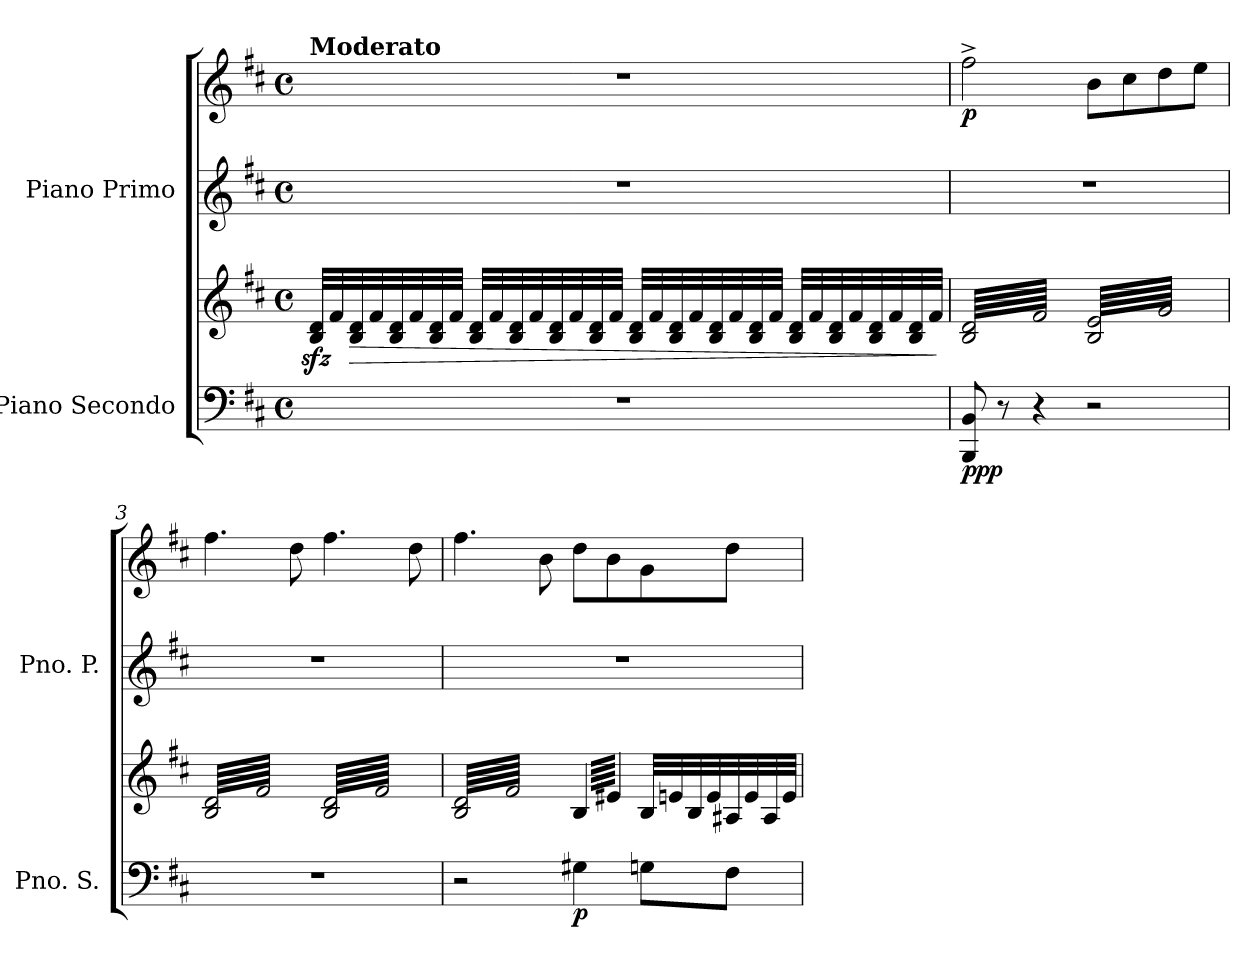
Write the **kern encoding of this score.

**kern	**kern	**dynam	**kern	**kern	**dynam
*part2	*part2	*part2	*part1	*part1	*part1
*staff4	*staff3	*staff3/4	*staff2	*staff1	*staff1/2
*I"Piano Secondo	*	*	*I"Piano Primo	*	*
*I'Pno. S.	*	*	*I'Pno. P.	*	*
*clefF4	*clefG2	*	*clefG2	*clefG2	*
*k[f#c#]	*k[f#c#]	*	*k[f#c#]	*k[f#c#]	*
*M4/4	*M4/4	*	*M4/4	*M4/4	*
*met(c)	*met(c)	*	*met(c)	*met(c)	*
=1	=1	=1	=1	=1	=1
!	!	!	!	!LO:TX:a:B:t=Moderato	!
1r	32B!/zz< 32d!/zz<LLL	.	1r	1r	.
.	32f#!/	.	.	.	.
!	!	!LO:HP:b	!	!	!
.	32B!/ 32d!/	>	.	.	.
.	32f#!/	.	.	.	.
.	32B!/ 32d!/	.	.	.	.
.	32f#!/	.	.	.	.
.	32B!/ 32d!/	.	.	.	.
.	32f#!/JJJ	.	.	.	.
.	32B!/ 32d!/LLL	.	.	.	.
.	32f#!/	.	.	.	.
.	32B!/ 32d!/	.	.	.	.
.	32f#!/	.	.	.	.
.	32B!/ 32d!/	.	.	.	.
.	32f#!/	.	.	.	.
.	32B!/ 32d!/	.	.	.	.
.	32f#!/JJJ	.	.	.	.
.	32B!/ 32d!/LLL	.	.	.	.
.	32f#!/	.	.	.	.
.	32B!/ 32d!/	.	.	.	.
.	32f#!/	.	.	.	.
.	32B!/ 32d!/	.	.	.	.
.	32f#!/	.	.	.	.
.	32B!/ 32d!/	.	.	.	.
.	32f#!/JJJ	.	.	.	.
.	32B!/ 32d!/LLL	.	.	.	.
.	32f#!/	.	.	.	.
.	32B!/ 32d!/	.	.	.	.
.	32f#!/	.	.	.	.
.	32B!/ 32d!/	.	.	.	.
.	32f#!/	.	.	.	.
.	32B!/ 32d!/	.	.	.	.
.	32f#!/JJJ	.	.	.	.
.	.	]	.	.	.
=2	=2	=2	=2	=2	=2
!	!	!LO:DY:b=2	!	!	!
!	!	!LO:DY:n=1:b	!	!	!LO:DY:b
*	*tremolo	*	*	*	*
8BBB/ 8BB/	64B/ 64d/LLLL	p pp	1r	2ff#^\	p
.	64f#/	.	.	.	.
.	64B/ 64d/	.	.	.	.
.	64f#/	.	.	.	.
.	64B/ 64d/	.	.	.	.
.	64f#/	.	.	.	.
.	64B/ 64d/	.	.	.	.
.	64f#/	.	.	.	.
8r	64B/ 64d/	.	.	.	.
.	64f#/	.	.	.	.
.	64B/ 64d/	.	.	.	.
.	64f#/	.	.	.	.
.	64B/ 64d/	.	.	.	.
.	64f#/	.	.	.	.
.	64B/ 64d/	.	.	.	.
.	64f#/	.	.	.	.
4r	64B/ 64d/	.	.	.	.
.	64f#/	.	.	.	.
.	64B/ 64d/	.	.	.	.
.	64f#/	.	.	.	.
.	64B/ 64d/	.	.	.	.
.	64f#/	.	.	.	.
.	64B/ 64d/	.	.	.	.
.	64f#/	.	.	.	.
.	64B/ 64d/	.	.	.	.
.	64f#/	.	.	.	.
.	64B/ 64d/	.	.	.	.
.	64f#/	.	.	.	.
.	64B/ 64d/	.	.	.	.
.	64f#/	.	.	.	.
.	64B/ 64d/	.	.	.	.
.	64f#/JJJJ	.	.	.	.
2r	64B/ 64e/LLLL	.	.	8b\L	.
.	64g/	.	.	.	.
.	64B/ 64e/	.	.	.	.
.	64g/	.	.	.	.
.	64B/ 64e/	.	.	.	.
.	64g/	.	.	.	.
.	64B/ 64e/	.	.	.	.
.	64g/	.	.	.	.
.	64B/ 64e/	.	.	8cc#\	.
.	64g/	.	.	.	.
.	64B/ 64e/	.	.	.	.
.	64g/	.	.	.	.
.	64B/ 64e/	.	.	.	.
.	64g/	.	.	.	.
.	64B/ 64e/	.	.	.	.
.	64g/	.	.	.	.
.	64B/ 64e/	.	.	8dd\	.
.	64g/	.	.	.	.
.	64B/ 64e/	.	.	.	.
.	64g/	.	.	.	.
.	64B/ 64e/	.	.	.	.
.	64g/	.	.	.	.
.	64B/ 64e/	.	.	.	.
.	64g/	.	.	.	.
.	64B/ 64e/	.	.	8ee\J	.
.	64g/	.	.	.	.
.	64B/ 64e/	.	.	.	.
.	64g/	.	.	.	.
.	64B/ 64e/	.	.	.	.
.	64g/	.	.	.	.
.	64B/ 64e/	.	.	.	.
.	64g/JJJJ	.	.	.	.
=3	=3	=3	=3	=3	=3
1r	64B/ 64d/LLLL	.	1r	4.ff#\	.
.	64f#/	.	.	.	.
.	64B/ 64d/	.	.	.	.
.	64f#/	.	.	.	.
.	64B/ 64d/	.	.	.	.
.	64f#/	.	.	.	.
.	64B/ 64d/	.	.	.	.
.	64f#/	.	.	.	.
.	64B/ 64d/	.	.	.	.
.	64f#/	.	.	.	.
.	64B/ 64d/	.	.	.	.
.	64f#/	.	.	.	.
.	64B/ 64d/	.	.	.	.
.	64f#/	.	.	.	.
.	64B/ 64d/	.	.	.	.
.	64f#/	.	.	.	.
.	64B/ 64d/	.	.	.	.
.	64f#/	.	.	.	.
.	64B/ 64d/	.	.	.	.
.	64f#/	.	.	.	.
.	64B/ 64d/	.	.	.	.
.	64f#/	.	.	.	.
.	64B/ 64d/	.	.	.	.
.	64f#/	.	.	.	.
.	64B/ 64d/	.	.	8dd\	.
.	64f#/	.	.	.	.
.	64B/ 64d/	.	.	.	.
.	64f#/	.	.	.	.
.	64B/ 64d/	.	.	.	.
.	64f#/	.	.	.	.
.	64B/ 64d/	.	.	.	.
.	64f#/JJJJ	.	.	.	.
.	64B/ 64d/LLLL	.	.	4.ff#\	.
.	64f#/	.	.	.	.
.	64B/ 64d/	.	.	.	.
.	64f#/	.	.	.	.
.	64B/ 64d/	.	.	.	.
.	64f#/	.	.	.	.
.	64B/ 64d/	.	.	.	.
.	64f#/	.	.	.	.
.	64B/ 64d/	.	.	.	.
.	64f#/	.	.	.	.
.	64B/ 64d/	.	.	.	.
.	64f#/	.	.	.	.
.	64B/ 64d/	.	.	.	.
.	64f#/	.	.	.	.
.	64B/ 64d/	.	.	.	.
.	64f#/	.	.	.	.
.	64B/ 64d/	.	.	.	.
.	64f#/	.	.	.	.
.	64B/ 64d/	.	.	.	.
.	64f#/	.	.	.	.
.	64B/ 64d/	.	.	.	.
.	64f#/	.	.	.	.
.	64B/ 64d/	.	.	.	.
.	64f#/	.	.	.	.
.	64B/ 64d/	.	.	8dd\	.
.	64f#/	.	.	.	.
.	64B/ 64d/	.	.	.	.
.	64f#/	.	.	.	.
.	64B/ 64d/	.	.	.	.
.	64f#/	.	.	.	.
.	64B/ 64d/	.	.	.	.
.	64f#/JJJJ	.	.	.	.
=4	=4	=4	=4	=4	=4
2r	64B/ 64d/LLLL	.	1r	4.ff#\	.
.	64f#/	.	.	.	.
.	64B/ 64d/	.	.	.	.
.	64f#/	.	.	.	.
.	64B/ 64d/	.	.	.	.
.	64f#/	.	.	.	.
.	64B/ 64d/	.	.	.	.
.	64f#/	.	.	.	.
.	64B/ 64d/	.	.	.	.
.	64f#/	.	.	.	.
.	64B/ 64d/	.	.	.	.
.	64f#/	.	.	.	.
.	64B/ 64d/	.	.	.	.
.	64f#/	.	.	.	.
.	64B/ 64d/	.	.	.	.
.	64f#/	.	.	.	.
.	64B/ 64d/	.	.	.	.
.	64f#/	.	.	.	.
.	64B/ 64d/	.	.	.	.
.	64f#/	.	.	.	.
.	64B/ 64d/	.	.	.	.
.	64f#/	.	.	.	.
.	64B/ 64d/	.	.	.	.
.	64f#/	.	.	.	.
.	64B/ 64d/	.	.	8b\	.
.	64f#/	.	.	.	.
.	64B/ 64d/	.	.	.	.
.	64f#/	.	.	.	.
.	64B/ 64d/	.	.	.	.
.	64f#/	.	.	.	.
.	64B/ 64d/	.	.	.	.
.	64f#/JJJJ	.	.	.	.
!	!	!LO:DY:b=2	!	!	!
4G#X\	64B/LLLL	p	.	8dd\L	.
.	64e#X/	.	.	.	.
.	64B/	.	.	.	.
.	64e#X/	.	.	.	.
.	64B/	.	.	.	.
.	64e#X/	.	.	.	.
.	64B/	.	.	.	.
.	64e#X/	.	.	.	.
.	64B/	.	.	8b\	.
.	64e#X/	.	.	.	.
.	64B/	.	.	.	.
.	64e#X/	.	.	.	.
.	64B/	.	.	.	.
.	64e#X/	.	.	.	.
.	64B/	.	.	.	.
.	64e#X/JJJJ	.	.	.	.
*	*Xtremolo	*	*	*	*
8Gn\L	32B/LLL	.	.	8g\	.
.	.	.	.	.	.
.	32en/	.	.	.	.
.	.	.	.	.	.
.	32B/	.	.	.	.
.	.	.	.	.	.
.	32e/	.	.	.	.
.	.	.	.	.	.
8F#\J	32A#X/	.	.	8dd\J	.
.	32e/	.	.	.	.
.	32A#/	.	.	.	.
.	32e/JJJ	.	.	.	.
=	=	=	=	=	=
*-	*-	*-	*-	*-	*-
